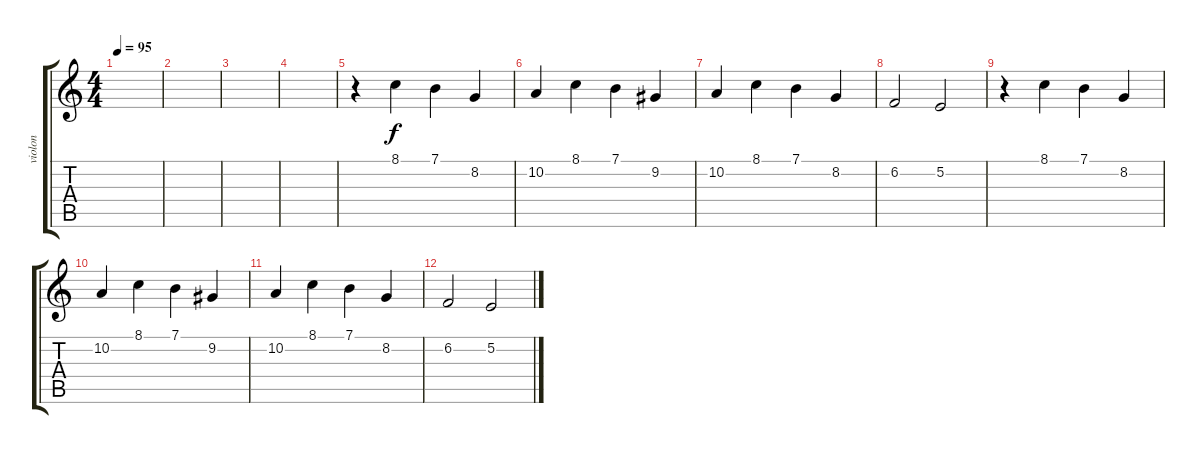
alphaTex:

\track ("violon" "violon") {instrument viola}
\staff {score tabs}
\tuning (E4 B3 G3 D3 A2 E2) {hide}
\ts (4 4)
\tempo 95
\clef g2
\ks c
|
|
|
|
r.4 8.1.4 7.1.4 8.2.4 |
10.2.4 8.1.4 7.1.4 9.2.4 |
10.2.4 8.1.4 7.1.4 8.2.4 |
6.2.2 5.2.2 |
r.4 8.1.4 7.1.4 8.2.4 |
10.2.4 8.1.4 7.1.4 9.2.4 |
10.2.4 8.1.4 7.1.4 8.2.4 |
6.2.2 5.2.2
